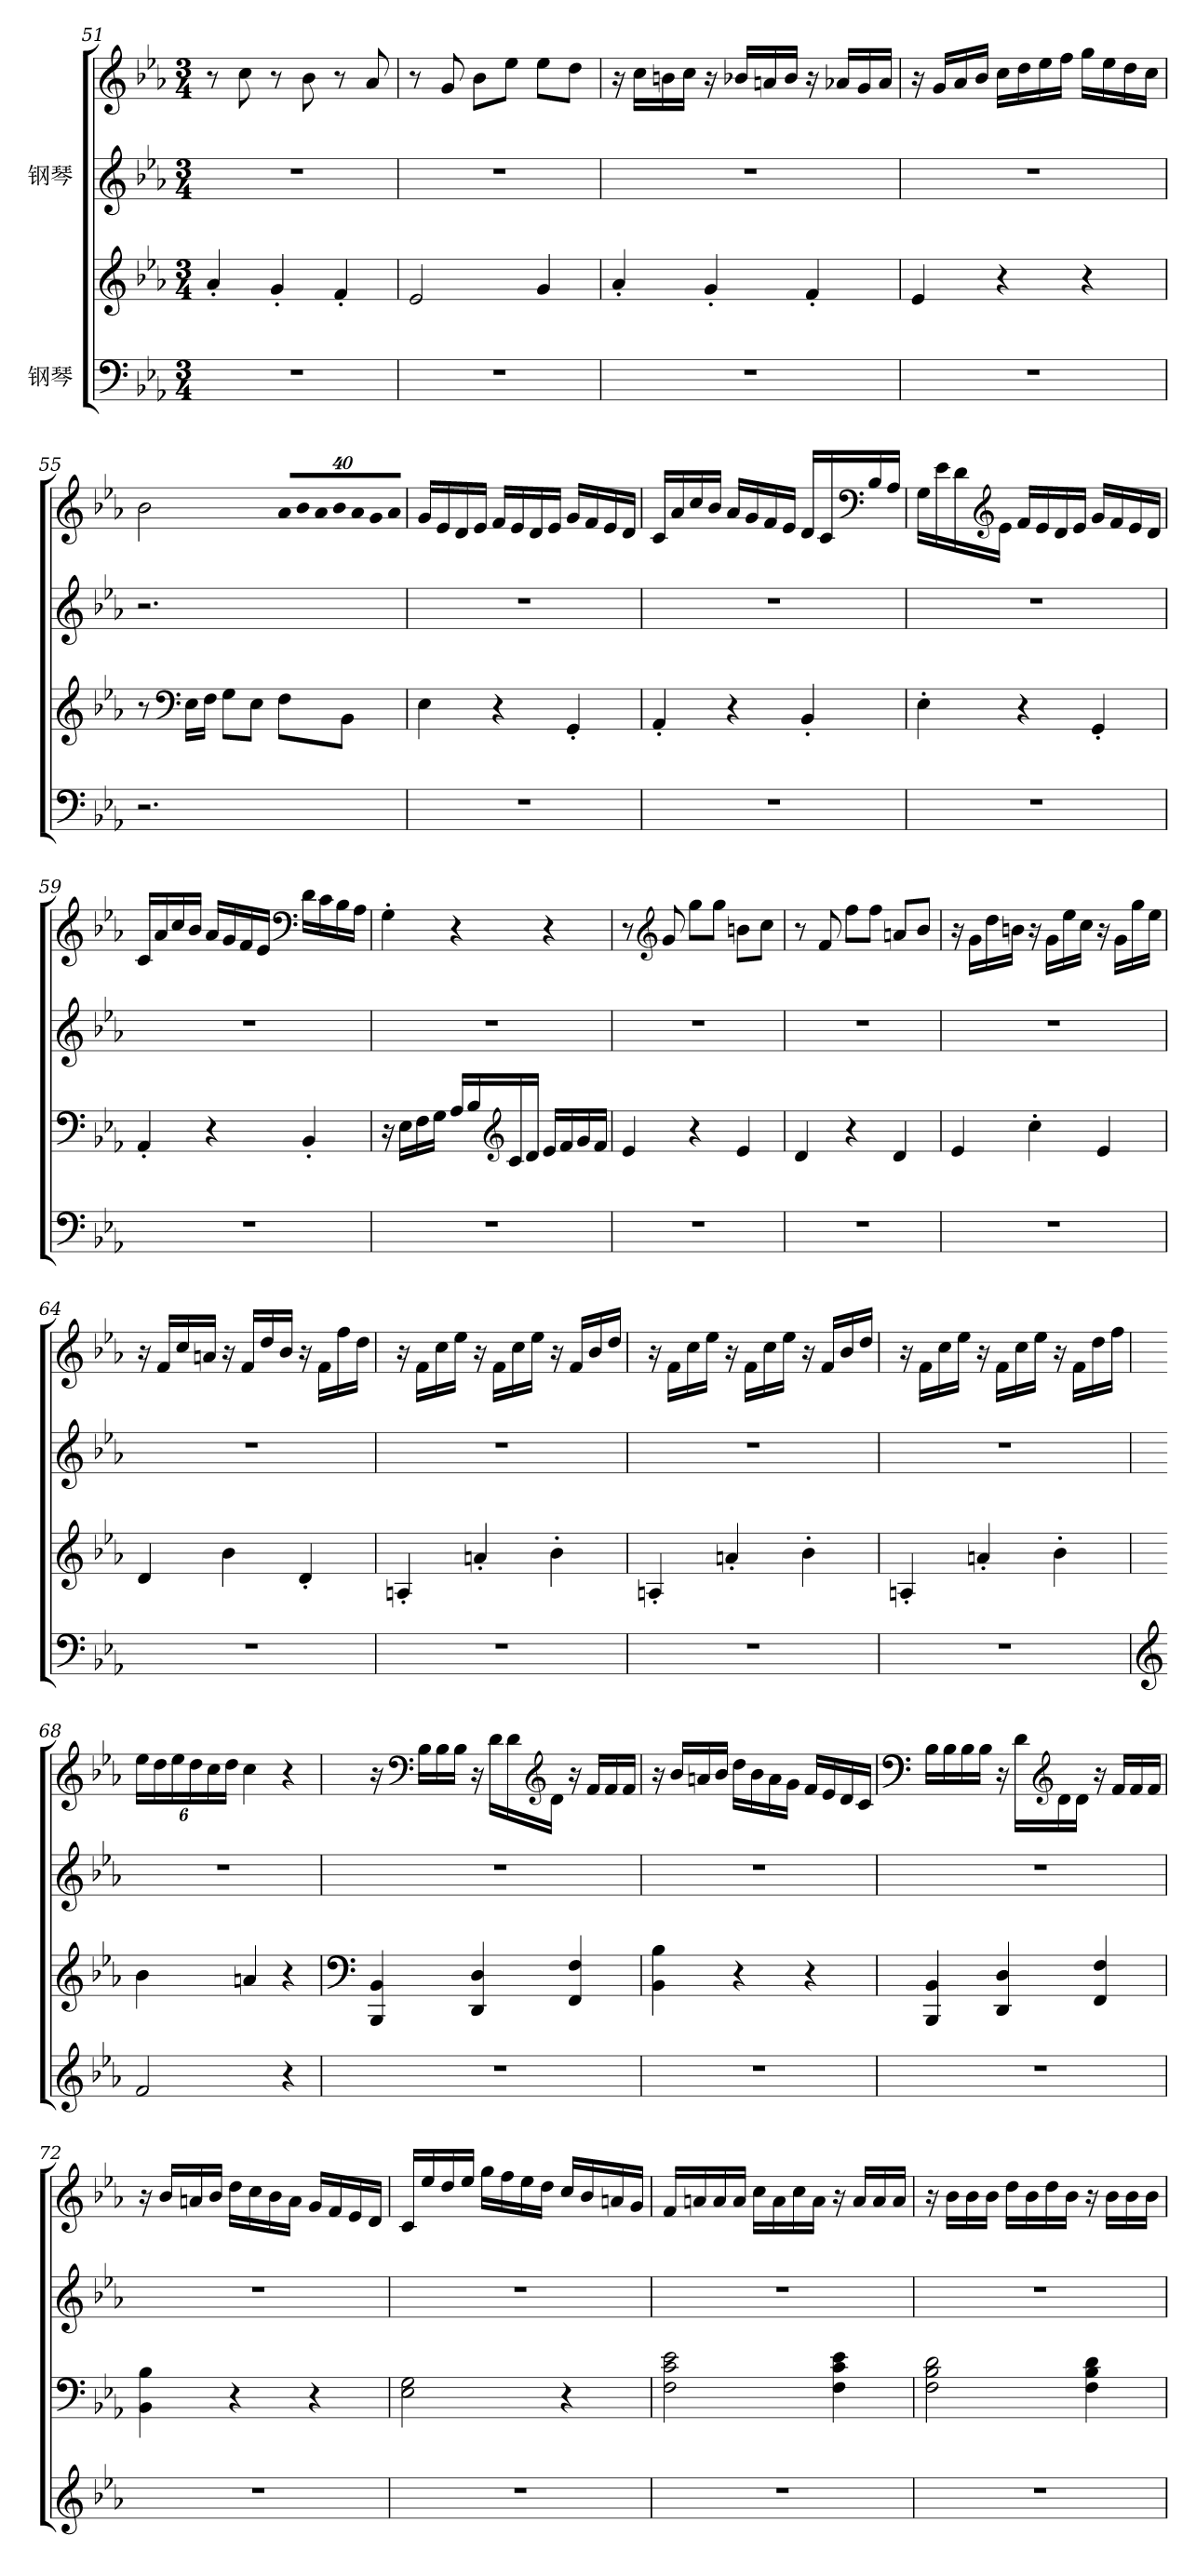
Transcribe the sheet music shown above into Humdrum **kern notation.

**kern	**kern	**kern	**kern
*part2	*part2	*part1	*part1
*staff4	*staff3	*staff2	*staff1
*I"钢琴	*	*I"钢琴	*
*clefF4	*clefG2	*clefG2	*clefG2
*k[b-e-a-]	*k[b-e-a-]	*k[b-e-a-]	*k[b-e-a-]
*M3/4	*M3/4	*M3/4	*M3/4
=51	=51	=51	=51
2.r	4a-'/	2.r	8r
.	.	.	8cc\
.	4g'/	.	8r
.	.	.	8b-\
.	4f'/	.	8r
.	.	.	8a-/
=52	=52	=52	=52
2.r	2e-/	2.r	8r
.	.	.	8g/
.	.	.	8b-\L
.	.	.	8ee-\J
.	4g/	.	8ee-\L
.	.	.	8dd\J
!!LO:LB:g=z
=53	=53	=53	=53
2.r	4a-'/	2.r	16r
.	.	.	16cc\LL
.	.	.	16bn\
.	.	.	16cc\JJ
.	4g'/	.	16r
.	.	.	16b-X/LL
.	.	.	16an/
.	.	.	16b-/JJ
.	4f'/	.	16r
.	.	.	16a-X/LL
.	.	.	16g/
.	.	.	16a-/JJ
=54	=54	=54	=54
2.r	4e-/	2.r	16r
.	.	.	16g/LL
.	.	.	16a-/
.	.	.	16b-/JJ
.	4r	.	16cc\LL
.	.	.	16dd\
.	.	.	16ee-\
.	.	.	16ff\JJ
.	4r	.	16gg\LL
.	.	.	16ee-\
.	.	.	16dd\
.	.	.	16cc\JJ
=55	=55	=55	=55
2.r	8r	2.r	2b-\
*	*clefF4	*	*
.	16E-\LL	.	.
.	16F\JJ	.	.
.	8G\L	.	.
.	8E-\J	.	.
*	*	*	*Xbrackettup
!	!	!	!LO:N:vis=32
.	8F\L	.	640%23a-/LLL
!	!	!	!LO:N:vis=32
.	.	.	640%23b-/
!	!	!	!LO:N:vis=32
.	.	.	640%23a-/
!	!	!	!LO:N:vis=32
.	.	.	640%23b-/
.	8BB-\J	.	.
!	!	!	!LO:N:vis=32
.	.	.	640%23a-/
!	!	!	!LO:N:vis=32
.	.	.	640%23g/
!	!	!	!LO:N:vis=32
.	.	.	640%23a-/JJJ
640ryy	640ryy	640ryy	.
!!LO:PB:g=z
=56	=56	=56	=56
2.r	4E-\	2.r	16g/LL
.	.	.	16e-/
.	.	.	16d/
.	.	.	16e-/JJ
.	4r	.	16f/LL
.	.	.	16e-/
.	.	.	16d/
.	.	.	16e-/JJ
.	4GG'/	.	16g/LL
.	.	.	16f/
.	.	.	16e-/
.	.	.	16d/JJ
=57	=57	=57	=57
2.r	4AA-'/	2.r	16c/LL
.	.	.	16a-/
.	.	.	16cc/
.	.	.	16b-/JJ
.	4r	.	16a-/LL
.	.	.	16g/
.	.	.	16f/
.	.	.	16e-/JJ
.	4BB-'/	.	16d/LL
.	.	.	16c/
*	*	*	*clefF4
.	.	.	16B-/
.	.	.	16A-/JJ
=58	=58	=58	=58
2.r	4E-'\	2.r	16G\LL
.	.	.	16e-\
.	.	.	16d\
*	*	*	*clefG2
.	.	.	16e-\JJ
.	4r	.	16f/LL
.	.	.	16e-/
.	.	.	16d/
.	.	.	16e-/JJ
.	4GG'/	.	16g/LL
.	.	.	16f/
.	.	.	16e-/
.	.	.	16d/JJ
!!LO:LB:g=z
=59	=59	=59	=59
2.r	4AA-'/	2.r	16c/LL
.	.	.	16a-/
.	.	.	16cc/
.	.	.	16b-/JJ
.	4r	.	16a-/LL
.	.	.	16g/
.	.	.	16f/
.	.	.	16e-/JJ
*	*	*	*clefF4
.	4BB-'/	.	16d\LL
.	.	.	16c\
.	.	.	16B-\
.	.	.	16A-\JJ
=60	=60	=60	=60
2.r	16r	2.r	4G'\
.	16E-\LL	.	.
.	16F\	.	.
.	16G\JJ	.	.
.	16A-/LL	.	4r
.	16B-/	.	.
*	*clefG2	*	*
.	16c/	.	.
.	16d/JJ	.	.
.	16e-/LL	.	4r
.	16f/	.	.
.	16g/	.	.
.	16f/JJ	.	.
=61	=61	=61	=61
2.r	4e-/	2.r	8r
*	*	*	*clefG2
.	.	.	8g/
.	4r	.	8gg\L
.	.	.	8gg\J
.	4e-/	.	8bn\L
.	.	.	8cc\J
!!LO:LB:g=z
=62	=62	=62	=62
2.r	4d/	2.r	8r
.	.	.	8f/
.	4r	.	8ff\L
.	.	.	8ff\J
.	4d/	.	8an/L
.	.	.	8b-/J
=63	=63	=63	=63
2.r	4e-/	2.r	16r
.	.	.	16g\LL
.	.	.	16dd\
.	.	.	16bn\JJ
.	4cc'\	.	16r
.	.	.	16g\LL
.	.	.	16ee-\
.	.	.	16cc\JJ
.	4e-/	.	16r
.	.	.	16g\LL
.	.	.	16gg\
.	.	.	16ee-\JJ
=64	=64	=64	=64
2.r	4d/	2.r	16r
.	.	.	16f/LL
.	.	.	16cc/
.	.	.	16an/JJ
.	4b-\	.	16r
.	.	.	16f/LL
.	.	.	16dd/
.	.	.	16b-/JJ
.	4d'/	.	16r
.	.	.	16f\LL
.	.	.	16ff\
.	.	.	16dd\JJ
!!LO:PB:g=z
=65	=65	=65	=65
2.r	4An'/	2.r	16r
.	.	.	16f\LL
.	.	.	16cc\
.	.	.	16ee-\JJ
.	4an'/	.	16r
.	.	.	16f\LL
.	.	.	16cc\
.	.	.	16ee-\JJ
.	4b-'\	.	16r
.	.	.	16f/LL
.	.	.	16b-/
.	.	.	16dd/JJ
=66	=66	=66	=66
2.r	4An'/	2.r	16r
.	.	.	16f\LL
.	.	.	16cc\
.	.	.	16ee-\JJ
.	4an'/	.	16r
.	.	.	16f\LL
.	.	.	16cc\
.	.	.	16ee-\JJ
.	4b-'\	.	16r
.	.	.	16f/LL
.	.	.	16b-/
.	.	.	16dd/JJ
=67	=67	=67	=67
2.r	4An'/	2.r	16r
.	.	.	16f\LL
.	.	.	16cc\
.	.	.	16ee-\JJ
.	4an'/	.	16r
.	.	.	16f\LL
.	.	.	16cc\
.	.	.	16ee-\JJ
.	4b-'\	.	16r
.	.	.	16f\LL
.	.	.	16dd\
.	.	.	16ff\JJ
!!LO:LB:g=z
=68	=68	=68	=68
*clefG2	*	*	*
2f/	4b-\	2.r	24ee-\LL
.	.	.	24dd\
.	.	.	24ee-\
.	.	.	24dd\
.	.	.	24cc\
.	.	.	24dd\JJ
.	4an/	.	4cc\
4r	4r	.	4r
=69	=69	=69	=69
*	*clefF4	*	*
2.r	4BBB-/ 4BB-/	2.r	16r
*	*	*	*clefF4
.	.	.	16B-\LL
.	.	.	16B-\
.	.	.	16B-\JJ
.	4DD/ 4D/	.	16r
.	.	.	16d\LL
.	.	.	16d\
*	*	*	*clefG2
.	.	.	16d\JJ
.	4FF/ 4F/	.	16r
.	.	.	16f/LL
.	.	.	16f/
.	.	.	16f/JJ
=70	=70	=70	=70
2.r	4BB-\ 4B-\	2.r	16r
.	.	.	16b-/LL
.	.	.	16an/
.	.	.	16b-/JJ
.	4r	.	16dd\LL
.	.	.	16b-\
.	.	.	16a\
.	.	.	16g\JJ
.	4r	.	16f/LL
.	.	.	16e-/
.	.	.	16d/
.	.	.	16c/JJ
!!LO:LB:g=z
=71	=71	=71	=71
*	*	*	*clefF4
2.r	4BBB-/ 4BB-/	2.r	16B-\LL
.	.	.	16B-\
.	.	.	16B-\
.	.	.	16B-\JJ
.	4DD/ 4D/	.	16r
.	.	.	16d\LL
*	*	*	*clefG2
.	.	.	16d\
.	.	.	16d\JJ
.	4FF/ 4F/	.	16r
.	.	.	16f/LL
.	.	.	16f/
.	.	.	16f/JJ
=72	=72	=72	=72
2.r	4BB-\ 4B-\	2.r	16r
.	.	.	16b-/LL
.	.	.	16an/
.	.	.	16b-/JJ
.	4r	.	16dd\LL
.	.	.	16cc\
.	.	.	16b-\
.	.	.	16a\JJ
.	4r	.	16g/LL
.	.	.	16f/
.	.	.	16e-/
.	.	.	16d/JJ
=73	=73	=73	=73
2.r	2E-\ 2G\	2.r	16c/LL
.	.	.	16ee-/
.	.	.	16dd/
.	.	.	16ee-/JJ
.	.	.	16gg\LL
.	.	.	16ff\
.	.	.	16ee-\
.	.	.	16dd\JJ
.	4r	.	16cc/LL
.	.	.	16b-/
.	.	.	16an/
.	.	.	16g/JJ
!!LO:PB:g=z
=74	=74	=74	=74
2.r	2F\ 2c\ 2e-\	2.r	16f/LL
.	.	.	16an/
.	.	.	16a/
.	.	.	16a/JJ
.	.	.	16cc\LL
.	.	.	16a\
.	.	.	16cc\
.	.	.	16a\JJ
.	4F\ 4c\ 4e-\	.	16r
.	.	.	16a/LL
.	.	.	16a/
.	.	.	16a/JJ
=75	=75	=75	=75
2.r	2F\ 2B-\ 2d\	2.r	16r
.	.	.	16b-\LL
.	.	.	16b-\
.	.	.	16b-\JJ
.	.	.	16dd\LL
.	.	.	16b-\
.	.	.	16dd\
.	.	.	16b-\JJ
.	4F\ 4B-\ 4d\	.	16r
.	.	.	16b-\LL
.	.	.	16b-\
.	.	.	16b-\JJ
=	=	=	=
*-	*-	*-	*-
